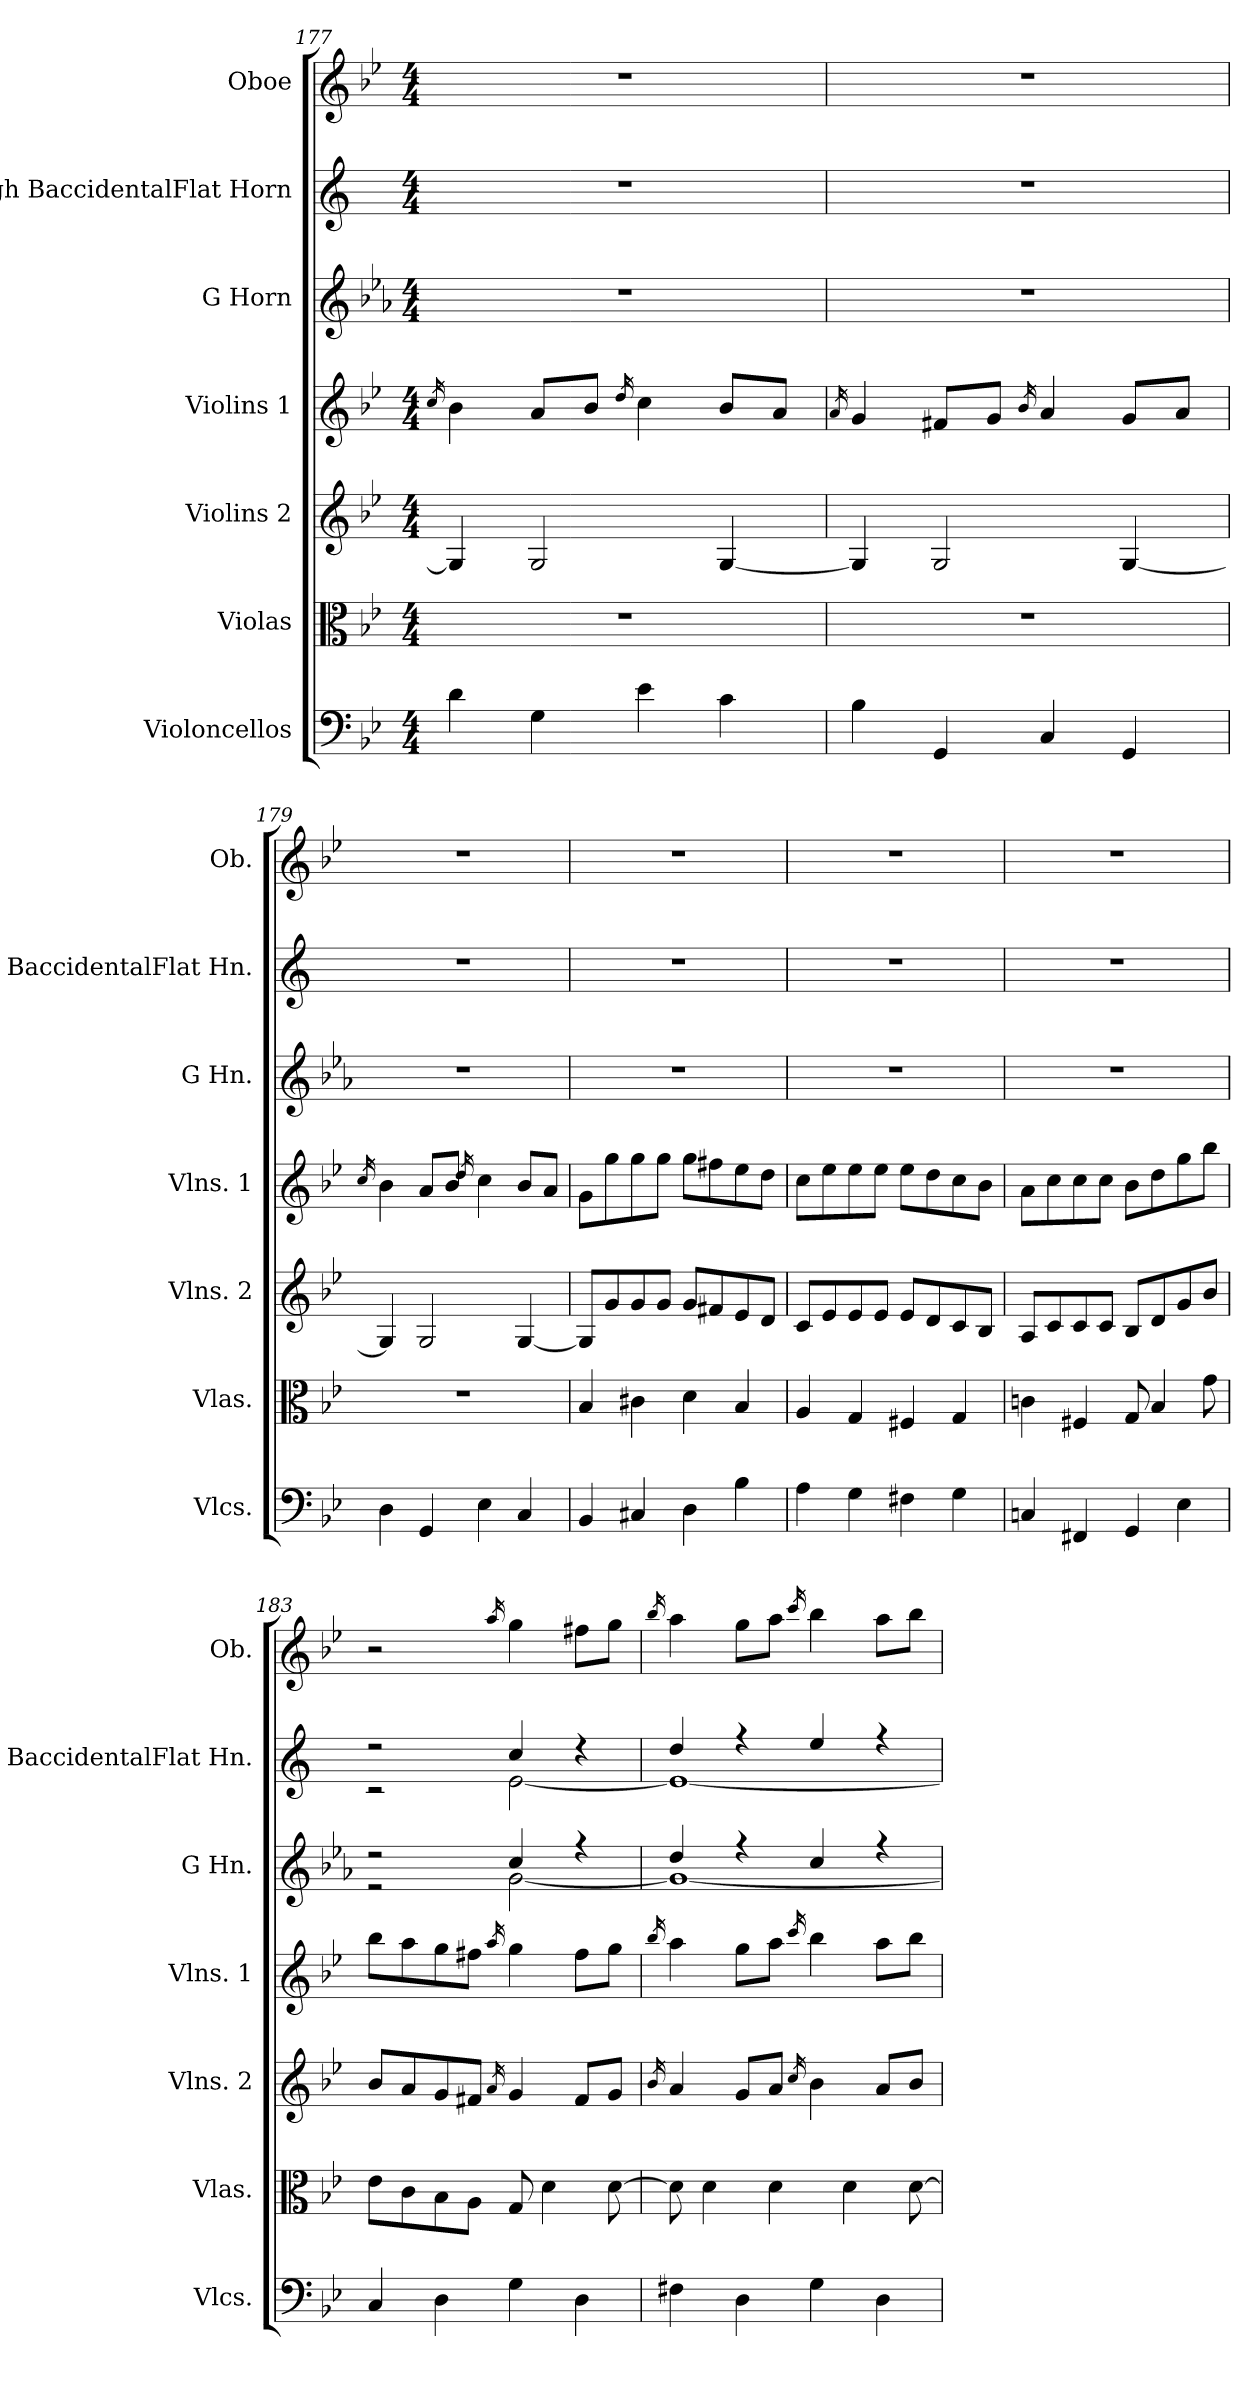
**kern	**kern	**kern	**kern	**kern	**kern	**kern
*part7	*part6	*part5	*part4	*part3	*part2	*part1
*staff7	*staff6	*staff5	*staff4	*staff3	*staff2	*staff1
*I"Violoncellos	*I"Violas	*I"Violins 2	*I"Violins 1	*I"G Horn	*I"High BaccidentalFlat Horn	*I"Oboe
*I'Vlcs.	*I'Vlas.	*I'Vlns. 2	*I'Vlns. 1	*I'G Hn.	*I'H. BaccidentalFlat Hn.	*I'Ob.
*clefF4	*clefC3	*clefG2	*clefG2	*clefG2	*clefG2	*clefG2
*	*	*	*	*ITrd3c5	*ITrd1c2	*
*k[b-e-]	*k[b-e-]	*k[b-e-]	*k[b-e-]	*k[b-e-]	*k[b-e-]	*k[b-e-]
*M4/4	*M4/4	*M4/4	*M4/4	*M4/4	*M4/4	*M4/4
=177	=177	=177	=177	=177	=177	=177
.	.	.	16qcc/	.	.	.
4di\	1r	4Gj/]	4b-Z\	1r	1r	1r
4G\	.	2G/	8a/L	.	.	.
.	.	.	8b-/J	.	.	.
.	.	.	16qdd/	.	.	.
4e-\	.	.	4cc\	.	.	.
4c\	.	[4G/	8b-/L	.	.	.
.	.	.	8a/J	.	.	.
!!LO:PB:g=z
=178	=178	=178	=178	=178	=178	=178
.	.	.	16qa/	.	.	.
4B-Z\	1r	4Gj/]	4gj/	1r	1r	1r
4GG/	.	2G/	8f#X/L	.	.	.
.	.	.	8g/J	.	.	.
.	.	.	16qb-/	.	.	.
4C/	.	.	4a/	.	.	.
4GG/	.	[4G/	8g/L	.	.	.
.	.	.	8a/J	.	.	.
=179	=179	=179	=179	=179	=179	=179
.	.	.	16qcc/	.	.	.
4Di\	1r	4Gj/]	4b-Z\	1r	1r	1r
4GG/	.	2G/	8a/L	.	.	.
.	.	.	8b-/J	.	.	.
.	.	.	16qdd/	.	.	.
4E-\	.	.	4cc\	.	.	.
4C/	.	[4G/	8b-/L	.	.	.
.	.	.	8a/J	.	.	.
=180	=180	=180	=180	=180	=180	=180
4BB-Z/	4B-Z/	8Gj/L]	8gj\L	1r	1r	1r
.	.	8g/	8gg\	.	.	.
4C#X/	4c#X\	8g/	8gg\	.	.	.
.	.	8g/J	8gg\J	.	.	.
4D\	4d\	8g/L	8gg\L	.	.	.
.	.	8f#X/	8ff#X\	.	.	.
4B-\	4B-/	8e-/	8ee-\	.	.	.
.	.	8d/J	8dd\J	.	.	.
=181	=181	=181	=181	=181	=181	=181
4Aj\	4Aj/	8cZ/L	8ccZ\L	1r	1r	1r
.	.	8e-/	8ee-\	.	.	.
4G\	4G/	8e-/	8ee-\	.	.	.
.	.	8e-/J	8ee-\J	.	.	.
4F#X\	4F#X/	8e-/L	8ee-\L	.	.	.
.	.	8d/	8dd\	.	.	.
4G\	4G/	8c/	8cc\	.	.	.
.	.	8B-/J	8b-\J	.	.	.
!!LO:LB:g=z
=182	=182	=182	=182	=182	=182	=182
4CnZ/	4cnZ\	8Aj/L	8aj\L	1r	1r	1r
.	.	8c/	8cc\	.	.	.
4FF#X/	4F#X/	8c/	8cc\	.	.	.
.	.	8c/J	8cc\J	.	.	.
4GG/	8G/	8B-/L	8b-\L	.	.	.
.	4B-/	8d/	8dd\	.	.	.
4E-\	.	8g/	8gg\	.	.	.
.	8g\	8b-/J	8bb-\J	.	.	.
=183	=183	=183	=183	=183	=183	=183
*	*	*	*	*^	*^	*
4Cj/	8e-Z\L	8b-V/L	8bb-V\L	2r	2r	2r	2r	2r
.	8c\	8a/	8aa\	.	.	.	.	.
4D\	8B-\	8g/	8gg\	.	.	.	.	.
.	8A\J	8f#X/J	8ff#X\J	.	.	.	.	.
.	.	16qa/	16qaa/	.	.	.	.	16qaa/
4Gj\	8Gj/	4gj/	4ggj\	4gj/	[2di\	4b-Z/	[2di\	4ggj\
.	4d\	.	.	.	.	.	.	.
4Dj\	.	8f#Z/L	8ff#Z\L	4r	.	4r	.	8ff#XZ\L
.	[8d\	8g/J	8gg\J	.	.	.	.	8gg\J
=184	=184	=184	=184	=184	=184	=184	=184	=184
.	.	16qb-/	16qbb-/	.	.	.	.	16qbb-/
4F#XZ\	8dj\]	4ai/	4aai\	4ai/	1dj_	4ccV/	1dj_	4aai\
.	4d\	.	.	.	.	.	.	.
4D\	.	8g/L	8gg\L	4r	.	4r	.	8gg\L
.	4d\	8a/J	8aa\J	.	.	.	.	8aa\J
.	.	16qcc/	16qccc/	.	.	.	.	16qccc/
4Gj\	.	4b-Z\	4bb-Z\	4gj/	.	4ddi/	.	4bb-Z\
.	4d\	.	.	.	.	.	.	.
4D\	.	8a/L	8aa\L	4r	.	4r	.	8aa\L
.	[8dZ\	8b-j/J	8bb-j\J	.	.	.	.	8bb-j\J
*	*	*	*	*v	*v	*	*	*
*	*	*	*	*	*v	*v	*
=	=	=	=	=	=	=
*-	*-	*-	*-	*-	*-	*-
